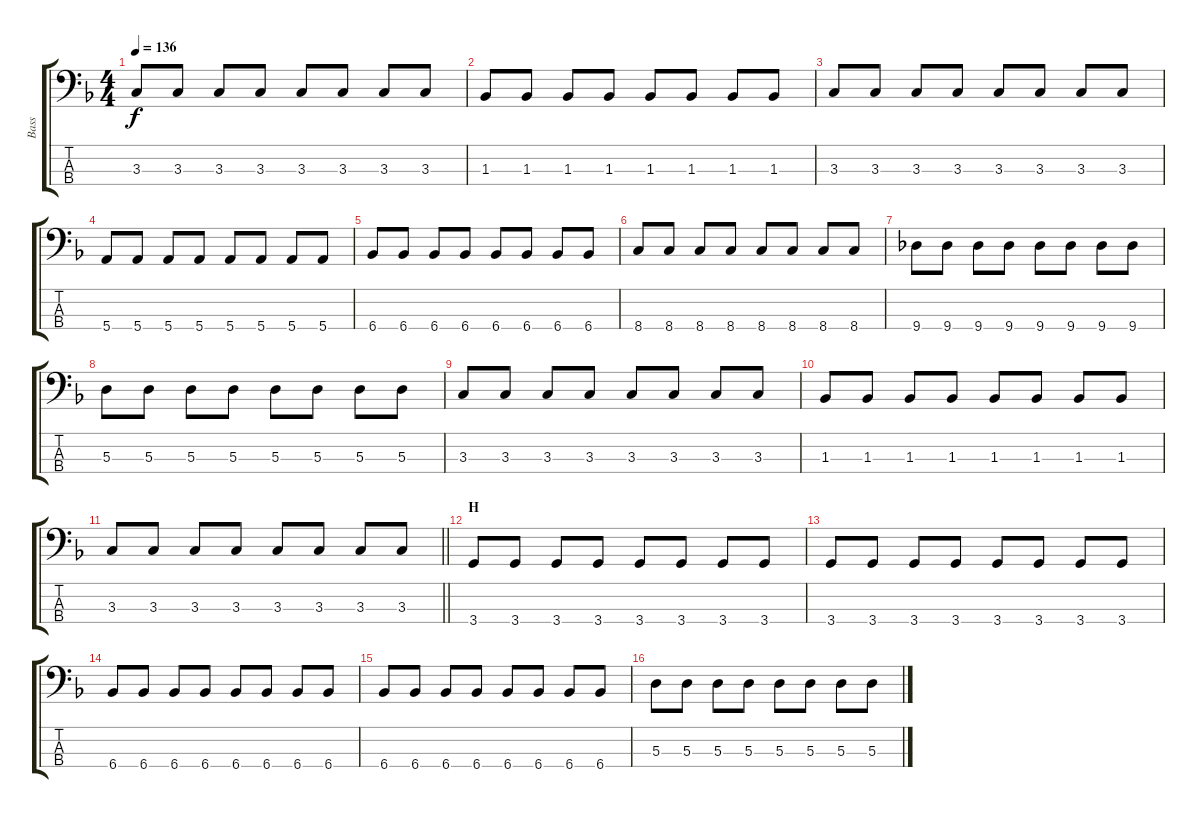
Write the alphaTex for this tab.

\track ("Bass" "Bass") {instrument electricbassfinger}
\staff {score tabs}
\tuning (G2 D2 A1 E1) {hide}
\ts (4 4)
\tempo 136
\clef f4
\ks f
3.3.8{dy f} 3.3.8 3.3.8 3.3.8 3.3.8 3.3.8 3.3.8 3.3.8 |
1.3.8 1.3.8 1.3.8 1.3.8 1.3.8 1.3.8 1.3.8 1.3.8 |
3.3.8 3.3.8 3.3.8 3.3.8 3.3.8 3.3.8 3.3.8 3.3.8 |
5.4.8 5.4.8 5.4.8 5.4.8 5.4.8 5.4.8 5.4.8 5.4.8 |
6.4.8 6.4.8 6.4.8 6.4.8 6.4.8 6.4.8 6.4.8 6.4.8 |
8.4.8 8.4.8 8.4.8 8.4.8 8.4.8 8.4.8 8.4.8 8.4.8 |
9.4.8 9.4.8 9.4.8 9.4.8 9.4.8 9.4.8 9.4.8 9.4.8 |
5.3.8 5.3.8 5.3.8 5.3.8 5.3.8 5.3.8 5.3.8 5.3.8 |
3.3.8 3.3.8 3.3.8 3.3.8 3.3.8 3.3.8 3.3.8 3.3.8 |
1.3.8 1.3.8 1.3.8 1.3.8 1.3.8 1.3.8 1.3.8 1.3.8 |
\barLineRight lightlight
3.3.8 3.3.8 3.3.8 3.3.8 3.3.8 3.3.8 3.3.8 3.3.8 |
\section ("" "H")
3.4.8 3.4.8 3.4.8 3.4.8 3.4.8 3.4.8 3.4.8 3.4.8 |
3.4.8 3.4.8 3.4.8 3.4.8 3.4.8 3.4.8 3.4.8 3.4.8 |
6.4.8 6.4.8 6.4.8 6.4.8 6.4.8 6.4.8 6.4.8 6.4.8 |
6.4.8 6.4.8 6.4.8 6.4.8 6.4.8 6.4.8 6.4.8 6.4.8 |
5.3.8 5.3.8 5.3.8 5.3.8 5.3.8 5.3.8 5.3.8 5.3.8
